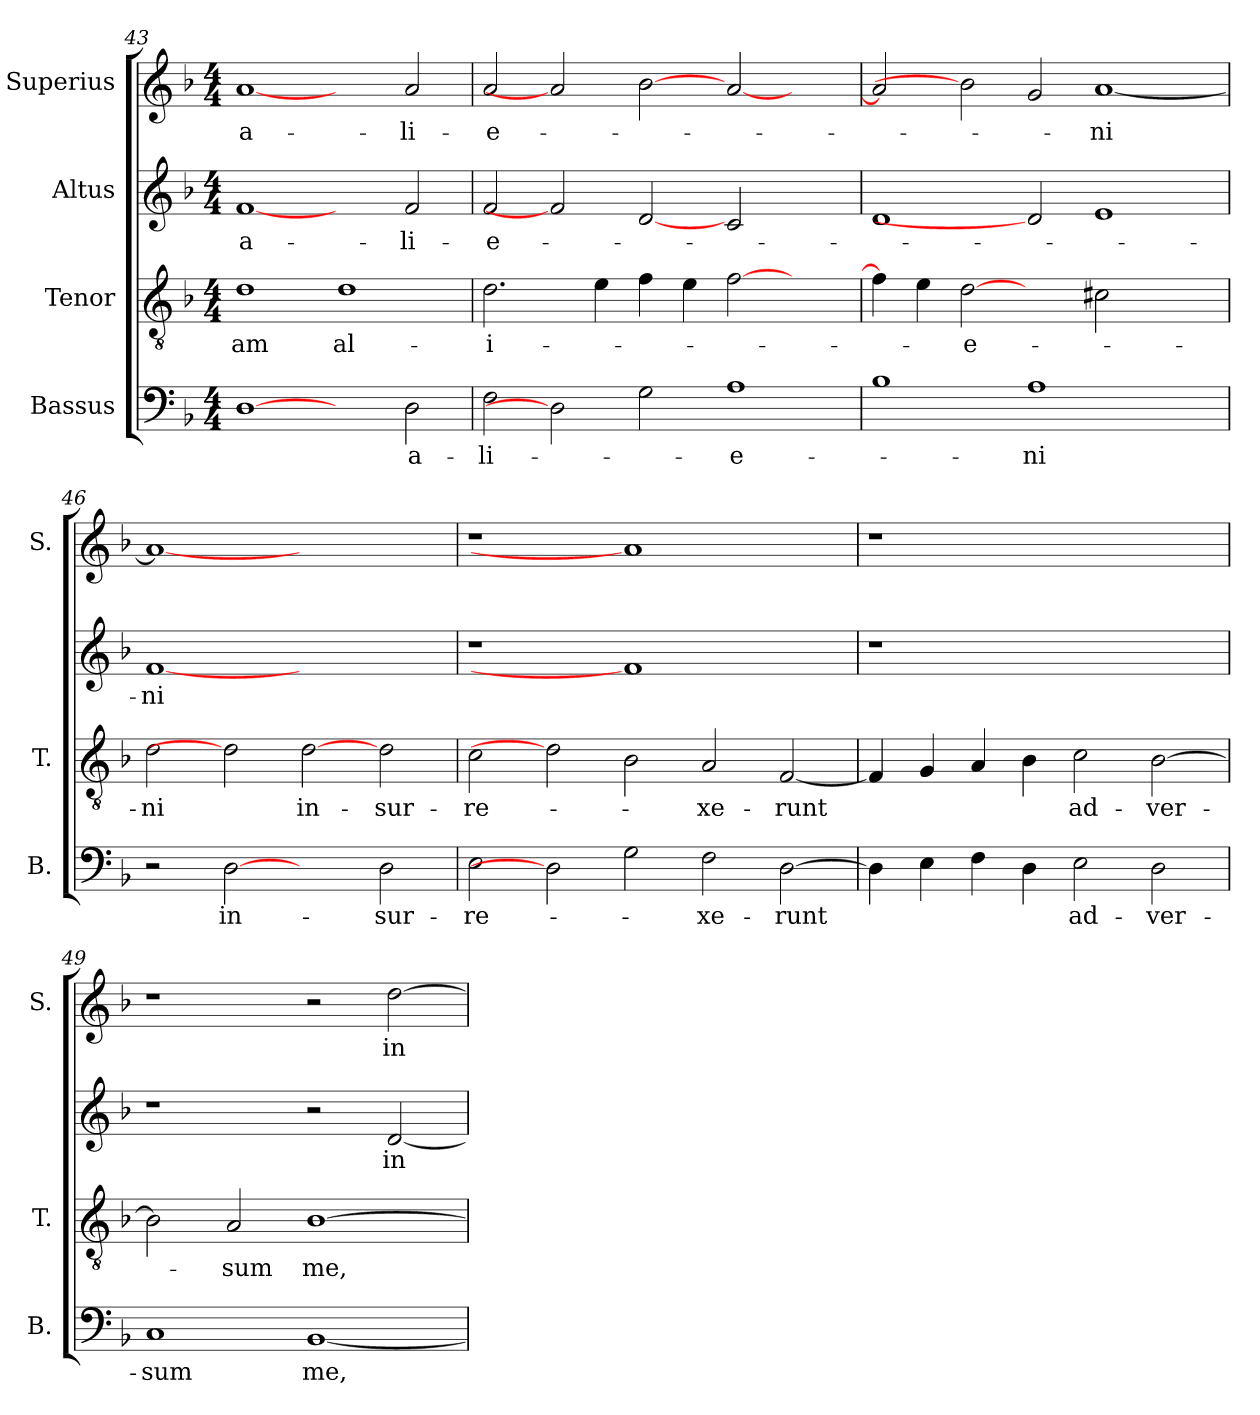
**kern	**text	**kern	**text	**kern	**text	**kern	**text
*part4	*part4	*part3	*part3	*part2	*part2	*part1	*part1
*staff4	*staff4	*staff3	*staff3	*staff2	*staff2	*staff1	*staff1
*I"Bassus	*	*I"Tenor	*	*I"Altus	*	*I"Superius	*
*I'B.	*	*I'T.	*	*	*	*I'S.	*
*clefF4	*	*clefGv2	*	*clefG2	*	*clefG2	*
*	*	*ITrd7c12	*	*	*	*	*
*k[b-]	*	*k[b-]	*	*k[b-]	*	*k[b-]	*
*F:	*	*F:	*	*F:	*	*F:	*
*M4/4	*	*M4/4	*	*M4/4	*	*M4/4	*
=43	=43	=43	=43	=43	=43	=43	=43
!	!	!	!LO:LY:b:color=#000000	!	!	!	!
!	!	!	!	!	!LO:LY:b:color=#000000	!	!
!	!	!	!	!	!	!	!LO:LY:b:color=#000000
[1Di	.	1Di	-am	[1fi	a-	[1ai	a-
!	!	!	!LO:LY:b:color=#000000	!	!	!	!
2ryy	.	1Di	al-	2ryy	.	2ryy	.
!	!LO:LY:b:color=#000000	!	!	!	!	!	!
!	!	!	!	!	!LO:LY:b:color=#000000	!	!
!	!	!	!	!	!	!	!LO:LY:b:color=#000000
2Di\	a-	.	.	2fi/	-li-	2ai/	-li-
=44	=44	=44	=44	=44	=44	=44	=44
!	!LO:LY:b:color=#000000	!	!	!	!	!	!
!	!	!	!LO:LY:b:color=#000000	!	!	!	!
!	!	!	!	!	!LO:LY:b:color=#000000	!	!
!	!	!	!	!	!	!	!LO:LY:b:color=#000000
2Fi\	-li-	2.Di\	-i-	2fi/	-e-	2ai/	-e-
2Di]	.	.	.	2fi]	.	2ai]	.
.	.	4Ei\	.	.	.	.	.
2Gi\	.	4Fi\	.	[2di	.	[2b-i	.
.	.	4Ei\	.	.	.	.	.
!	!LO:LY:b:color=#000000	!	!	!	!	!	!
1Ai	-e-	[>2Fi\	.	2ci/	.	[<2ai/	.
.	.	2ryy	.	2ryy	.	2ryy	.
!!LO:PB:g=z
=45	=45	=45	=45	=45	=45	=45	=45
1B-i	.	4Fi\]	.	1di	.	2ai/]	.
.	.	4Ei\	.	.	.	.	.
!	!	!	!LO:LY:b:color=#000000	!	!	!	!
.	.	[2Di	-e-	.	.	2b-i]	.
!	!LO:LY:b:color=#000000	!	!	!	!	!	!
1Ai	-ni	2ryy	.	2di]	.	2gi/	.
!	!	!	!	!	!	!	!LO:LY:b:color=#000000
.	.	2C#Xi\	.	1ei	.	[<1ai	-ni
2ryy	.	2ryy	.	.	.	.	.
=46	=46	=46	=46	=46	=46	=46	=46
!	!	!	!LO:LY:b:color=#000000	!	!	!	!
!	!	!	!	!	!LO:LY:b:color=#000000	!	!
2r	.	2Di\	-ni	[1fi	-ni	1ai_<	.
!	!LO:LY:b:color=#000000	!	!	!	!	!	!
[2Di	in-	2Di]	.	.	.	.	.
!	!	!	!LO:LY:b:color=#000000	!	!	!	!
2ryy	.	[2Di	in-	1ryy	.	1ryy	.
!	!LO:LY:b:color=#000000	!	!	!	!	!	!
!	!	!	!LO:LY:b:color=#000000	!	!	!	!
2Di\	-sur-	2Di\	-sur-	.	.	.	.
=47	=47	=47	=47	=47	=47	=47	=47
!	!LO:LY:b:color=#000000	!	!	!	!	!	!
!	!	!	!LO:LY:b:color=#000000	!LO:N:vis=1	!	!LO:N:vis=1	!
2Ei\	-re-	2Ci\	-re-	1r	.	1r	.
2Di]	.	2Di]	.	.	.	.	.
2Gi\	.	2BB-i\	.	1fi]	.	1ai]	.
!	!LO:LY:b:color=#000000	!	!	!	!	!	!
!	!	!	!LO:LY:b:color=#000000	!	!	!	!
2Fi\	-xe-	2AAi/	-xe-	.	.	.	.
!	!LO:LY:b:color=#000000	!	!	!	!	!	!
!	!	!	!LO:LY:b:color=#000000	!	!	!	!
[>2Di\	-runt	[<2FFi/	-runt	2ryy	.	2ryy	.
=48	=48	=48	=48	=48	=48	=48	=48
!	!	!	!	!LO:N:vis=1	!	!LO:N:vis=1	!
4Di\]	.	4FFi/]	.	1r	.	1r	.
4Ei\	.	4GGi/	.	.	.	.	.
4Fi\	.	4AAi/	.	.	.	.	.
4Di\	.	4BB-i\	.	.	.	.	.
!	!LO:LY:b:color=#000000	!	!	!	!	!	!
!	!	!	!LO:LY:b:color=#000000	!	!	!	!
2Ei\	ad-	2Ci\	ad-	1ryy	.	1ryy	.
!	!LO:LY:b:color=#000000	!	!	!	!	!	!
!	!	!	!LO:LY:b:color=#000000	!	!	!	!
2Di\	-ver-	[>2BB-i\	-ver-	.	.	.	.
=49	=49	=49	=49	=49	=49	=49	=49
!	!LO:LY:b:color=#000000	!	!	!	!	!	!
1Ci	-sum	2BB-i\]	.	1r	.	1r	.
!	!	!	!LO:LY:b:color=#000000	!	!	!	!
.	.	2AAi/	-sum	.	.	.	.
!	!LO:LY:b:color=#000000	!	!	!	!	!	!
!	!	!	!LO:LY:b:color=#000000	!	!	!	!
[<1BB-i	me,	[>1BB-i	me,	2r	.	2r	.
!	!	!	!	!	!LO:LY:b:color=#000000	!	!
!	!	!	!	!	!	!	!LO:LY:b:color=#000000
.	.	.	.	[<2di/	in-	[>2ddi\	in-
=	=	=	=	=	=	=	=
*-	*-	*-	*-	*-	*-	*-	*-
